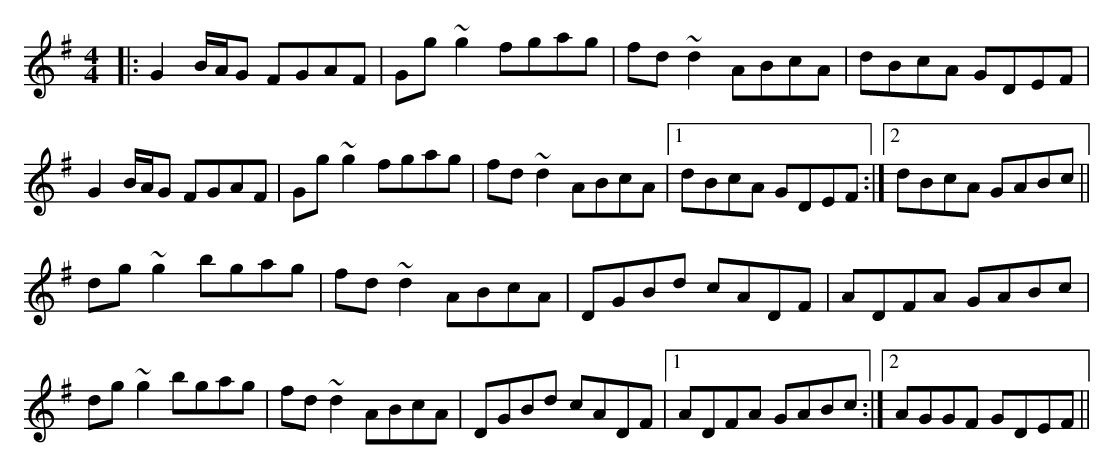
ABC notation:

X:1
M:4/4
K:G
|:G2 B/A/G FGAF|Gg ~g2 fgag|fd ~d2 ABcA|dBcA GDEF|
G2 B/A/G FGAF|Gg ~g2 fgag|fd ~d2 ABcA|1 dBcA GDEF:|2 dBcA GABc||
dg ~g2 bgag|fd ~d2 ABcA|DGBd cADF|ADFA GABc|
dg ~g2 bgag|fd ~d2 ABcA|DGBd cADF|1 ADFA GABc:|2 AGGF GDEF||
